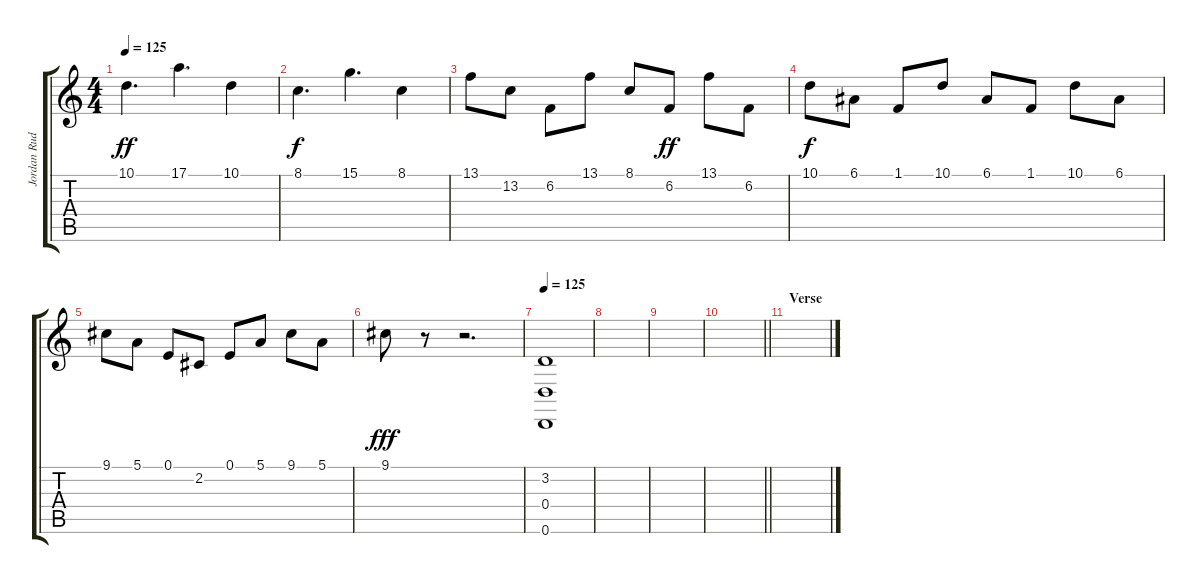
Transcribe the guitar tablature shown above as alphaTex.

\track ("Jordan Rudess right?" "Jordan Rud") {instrument vibraphone}
\staff {score tabs}
\tuning (E4 B3 G3 D3 A2 D2) {hide}
\ts (4 4)
\tempo 125
\clef g2
\ks c
10.1.4{d dy ff instrument acousticgrandpiano} 17.1.4{d} 10.1.4 |
8.1.4{d dy f} 15.1.4{d} 8.1.4 |
13.1.8 13.2.8 6.2.8 13.1.8 8.1.8 6.2.8{dy ff} 13.1.8 6.2.8 |
10.1.8{dy f} 6.1.8 1.1.8 10.1.8 6.1.8 1.1.8 10.1.8 6.1.8 |
9.1.8 5.1.8 0.1.8 2.2.8 0.1.8 5.1.8 9.1.8 5.1.8 |
9.1.8{dy fff} r.8 r.2{d} |
\tempo 125
(3.2 0.4 0.6).1 |
|
|
\barLineRight lightlight
|
\section ("" "Verse")
